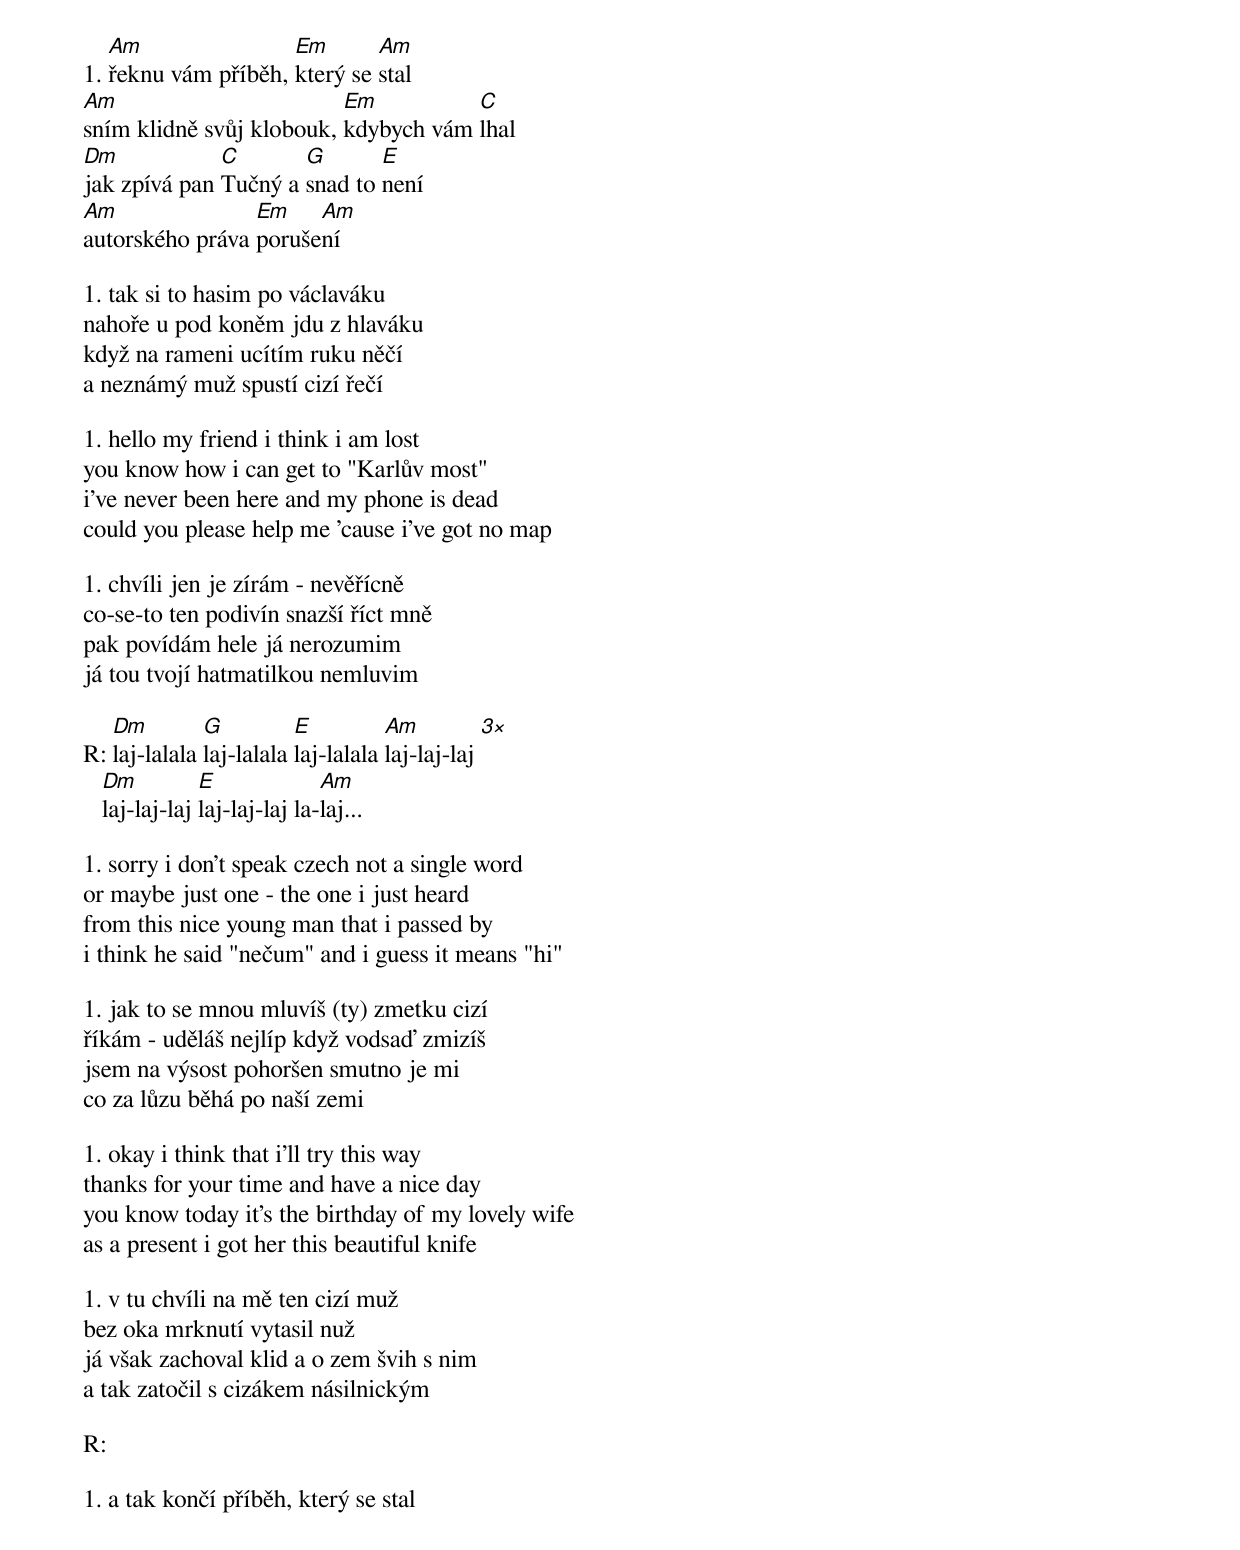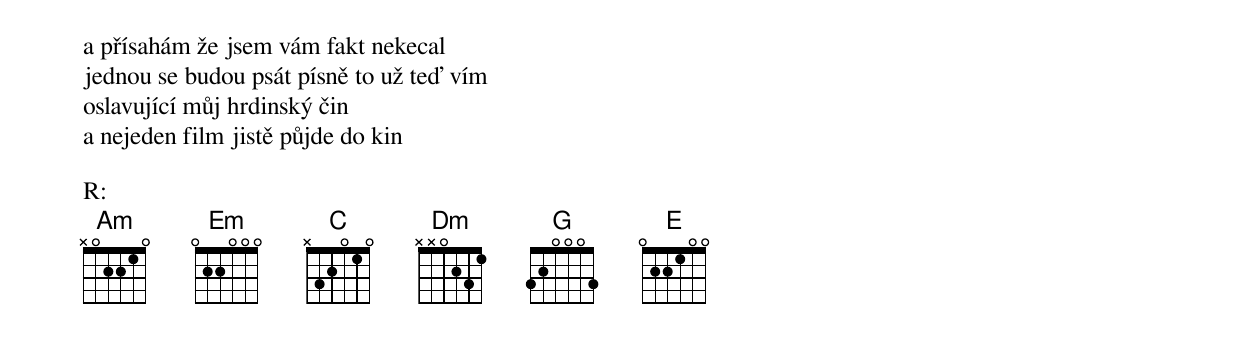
   Am                Em       Am
1. řeknu vám příběh, který se stal
Am                        Em          C
sním klidně svůj klobouk, kdybych vám lhal
Dm            C       G       E
jak zpívá pan Tučný a snad to není
Am               Em    Am
autorského práva porušení

1. tak si to hasim po václaváku
nahoře u pod koněm jdu z hlaváku
když na rameni ucítím ruku něčí
a neznámý muž spustí cizí řečí

1. hello my friend i think i am lost
you know how i can get to "Karlův most"
i've never been here and my phone is dead
could you please help me 'cause i’ve got no map

1. chvíli jen je zírám - nevěřícně
co-se-to ten podivín snazší říct mně
pak povídám hele já nerozumim
já tou tvojí hatmatilkou nemluvim

   Dm         G          E          Am
R: laj-lalala laj-lalala laj-lalala laj-laj-laj [3×]
   Dm          E              Am
   laj-laj-laj laj-laj-laj la-laj...

1. sorry i don't speak czech not a single word
or maybe just one - the one i just heard
from this nice young man that i passed by
i think he said "nečum" and i guess it means "hi"

1. jak to se mnou mluvíš (ty) zmetku cizí
říkám - uděláš nejlíp když vodsaď zmizíš
jsem na výsost pohoršen smutno je mi
co za lůzu běhá po naší zemi

1. okay i think that i’ll try this way
thanks for your time and have a nice day
you know today it’s the birthday of my lovely wife
as a present i got her this beautiful knife

1. v tu chvíli na mě ten cizí muž
bez oka mrknutí vytasil nuž
já však zachoval klid a o zem švih s nim
a tak zatočil s cizákem násilnickým

R:

1. a tak končí příběh, který se stal
a přísahám že jsem vám fakt nekecal
jednou se budou psát písně to už teď vím
oslavující můj hrdinský čin
a nejeden film jistě půjde do kin

R:
